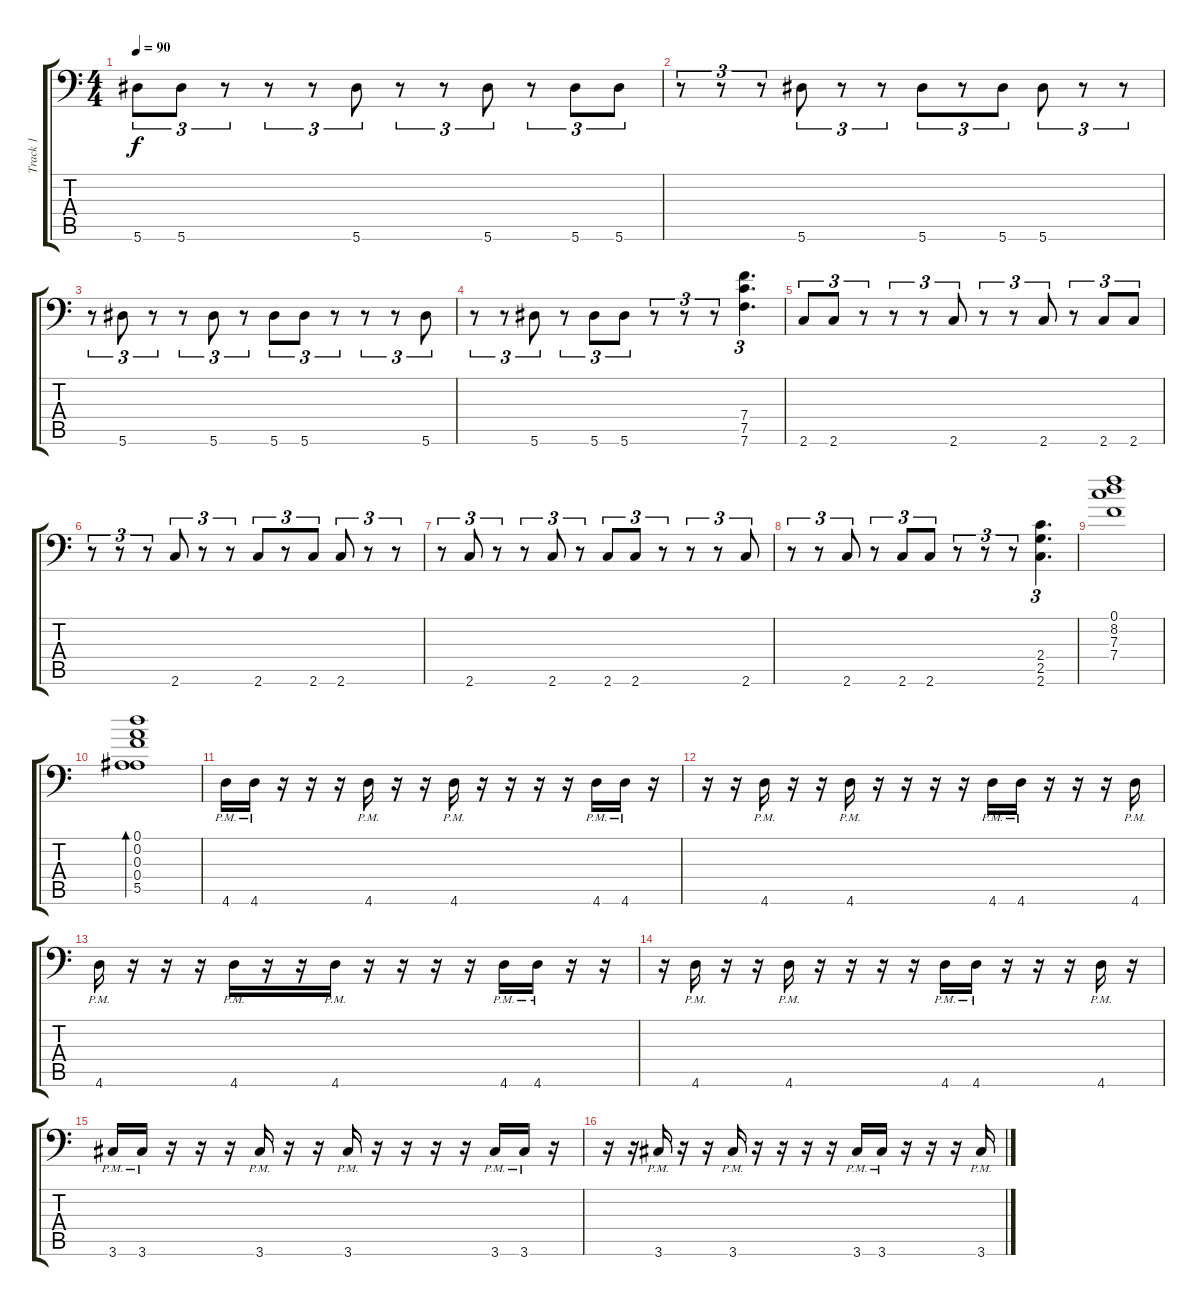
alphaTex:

\track ("Track 1" "Track 1") {instrument distortionguitar}
\staff {score tabs}
\tuning (D4 A3 F3 Bb2 F2 Bb1) {hide}
\ts (4 4)
\tempo 90
\clef f4
\ks c
5.6.8{tu (3 2) dy f} 5.6.8{tu (3 2)} r.8{tu (3 2)} r.8{tu (3 2)} r.8{tu (3 2)} 5.6.8{tu (3 2)} r.8{tu (3 2)} r.8{tu (3 2)} 5.6.8{tu (3 2)} r.8{tu (3 2)} 5.6.8{tu (3 2)} 5.6.8{tu (3 2)} |
r.8{tu (3 2)} r.8{tu (3 2)} r.8{tu (3 2)} 5.6.8{tu (3 2)} r.8{tu (3 2)} r.8{tu (3 2)} 5.6.8{tu (3 2)} r.8{tu (3 2)} 5.6.8{tu (3 2)} 5.6.8{tu (3 2)} r.8{tu (3 2)} r.8{tu (3 2)} |
r.8{tu (3 2)} 5.6.8{tu (3 2)} r.8{tu (3 2)} r.8{tu (3 2)} 5.6.8{tu (3 2)} r.8{tu (3 2)} 5.6.8{tu (3 2)} 5.6.8{tu (3 2)} r.8{tu (3 2)} r.8{tu (3 2)} r.8{tu (3 2)} 5.6.8{tu (3 2)} |
r.8{tu (3 2)} r.8{tu (3 2)} 5.6.8{tu (3 2)} r.8{tu (3 2)} 5.6.8{tu (3 2)} 5.6.8{tu (3 2)} r.8{tu (3 2)} r.8{tu (3 2)} r.8{tu (3 2)} (7.4 7.5 7.6).4{d tu (3 2)} |
2.6.8{tu (3 2)} 2.6.8{tu (3 2)} r.8{tu (3 2)} r.8{tu (3 2)} r.8{tu (3 2)} 2.6.8{tu (3 2)} r.8{tu (3 2)} r.8{tu (3 2)} 2.6.8{tu (3 2)} r.8{tu (3 2)} 2.6.8{tu (3 2)} 2.6.8{tu (3 2)} |
r.8{tu (3 2)} r.8{tu (3 2)} r.8{tu (3 2)} 2.6.8{tu (3 2)} r.8{tu (3 2)} r.8{tu (3 2)} 2.6.8{tu (3 2)} r.8{tu (3 2)} 2.6.8{tu (3 2)} 2.6.8{tu (3 2)} r.8{tu (3 2)} r.8{tu (3 2)} |
r.8{tu (3 2)} 2.6.8{tu (3 2)} r.8{tu (3 2)} r.8{tu (3 2)} 2.6.8{tu (3 2)} r.8{tu (3 2)} 2.6.8{tu (3 2)} 2.6.8{tu (3 2)} r.8{tu (3 2)} r.8{tu (3 2)} r.8{tu (3 2)} 2.6.8{tu (3 2)} |
r.8{tu (3 2)} r.8{tu (3 2)} 2.6.8{tu (3 2)} r.8{tu (3 2)} 2.6.8{tu (3 2)} 2.6.8{tu (3 2)} r.8{tu (3 2)} r.8{tu (3 2)} r.8{tu (3 2)} (2.4 2.5 2.6).4{d tu (3 2)} |
(0.1 8.2 7.3 7.4).1 |
(0.1 0.2 0.3 0.4 5.5).1{bd 480} |
4.6{pm}.16 4.6{pm}.16 r.16 r.16 r.16 4.6{pm}.16 r.16 r.16 4.6{pm}.16 r.16 r.16 r.16 r.16 4.6{pm}.16 4.6{pm}.16 r.16 |
r.16 r.16 4.6{pm}.16 r.16 r.16 4.6{pm}.16 r.16 r.16 r.16 r.16 4.6{pm}.16 4.6{pm}.16 r.16 r.16 r.16 4.6{pm}.16 |
4.6{pm}.16 r.16 r.16 r.16 4.6{pm}.16 r.16 r.16 4.6{pm}.16 r.16 r.16 r.16 r.16 4.6{pm}.16 4.6{pm}.16 r.16 r.16 |
r.16 4.6{pm}.16 r.16 r.16 4.6{pm}.16 r.16 r.16 r.16 r.16 4.6{pm}.16 4.6{pm}.16 r.16 r.16 r.16 4.6{pm}.16 r.16 |
3.6{pm}.16 3.6{pm}.16 r.16 r.16 r.16 3.6{pm}.16 r.16 r.16 3.6{pm}.16 r.16 r.16 r.16 r.16 3.6{pm}.16 3.6{pm}.16 r.16 |
r.16 r.16 3.6{pm}.16 r.16 r.16 3.6{pm}.16 r.16 r.16 r.16 r.16 3.6{pm}.16 3.6{pm}.16 r.16 r.16 r.16 3.6{pm}.16
